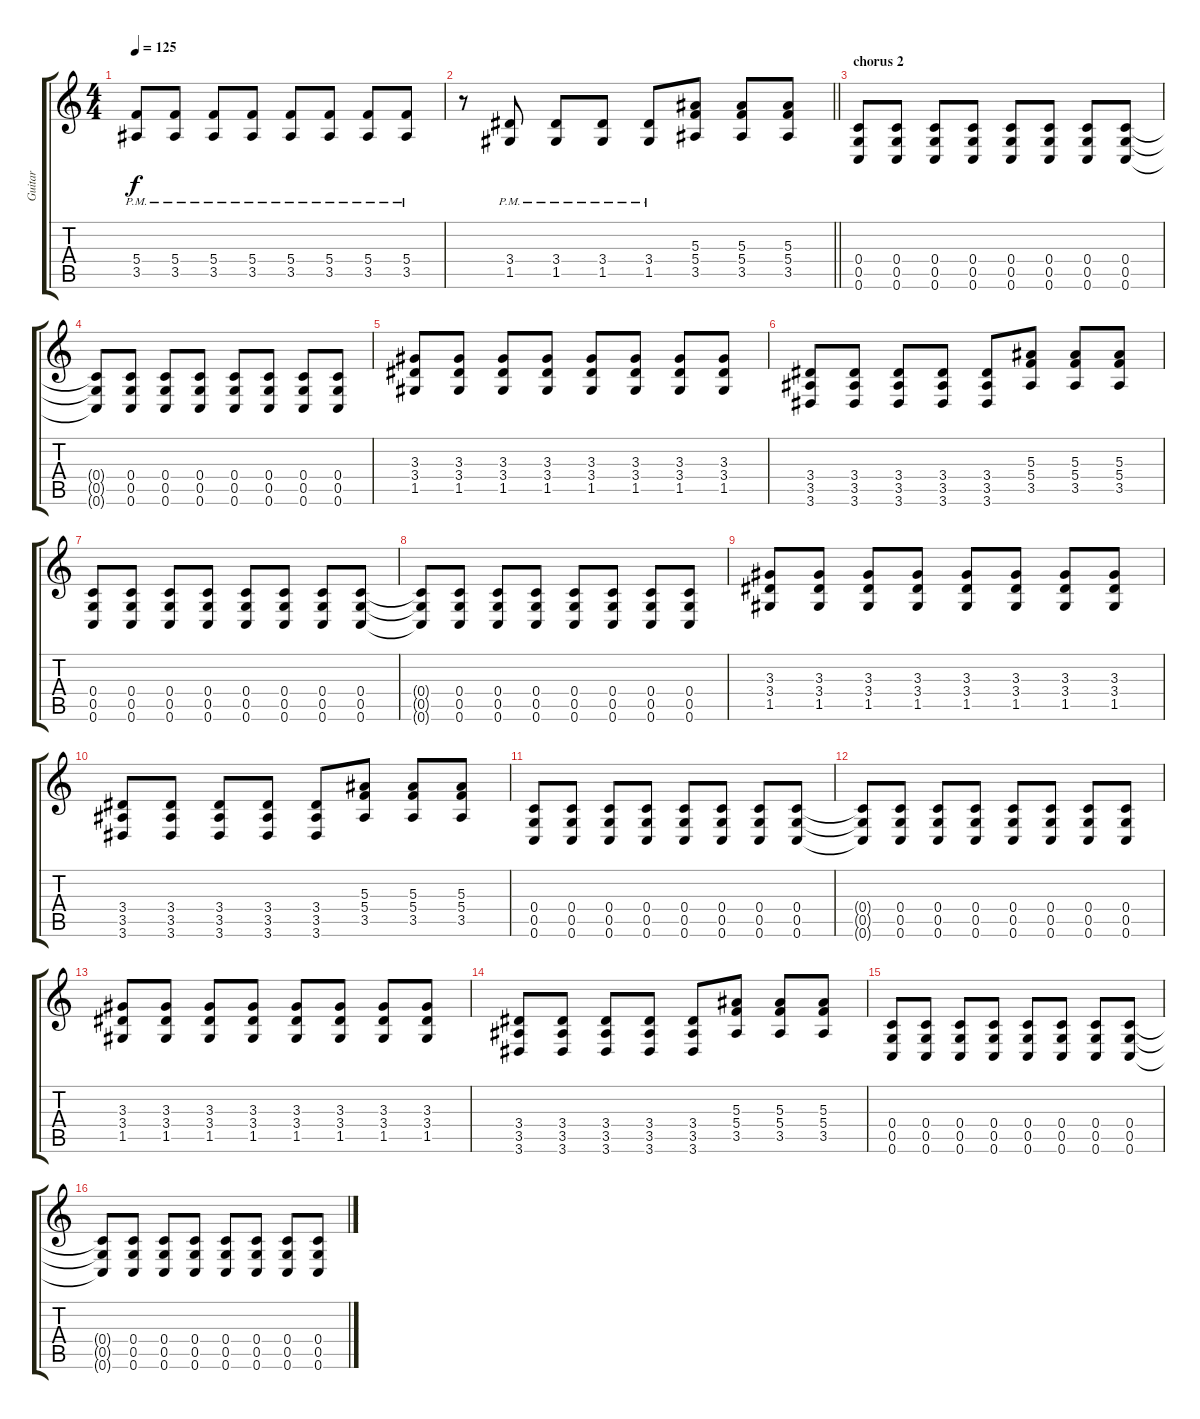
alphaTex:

\track ("Guitar" "Guitar") {instrument electricguitarclean}
\staff {score tabs}
\tuning (D4 A3 F3 C3 G2 C2) {hide}
\ts (4 4)
\tempo 125
\clef g2
\ks c
(5.4{pm} 3.5{pm}).8{dy f} (5.4{pm} 3.5{pm}).8 (5.4{pm} 3.5{pm}).8 (5.4{pm} 3.5{pm}).8 (5.4{pm} 3.5{pm}).8 (5.4{pm} 3.5{pm}).8 (5.4{pm} 3.5{pm}).8 (5.4{pm} 3.5{pm}).8 |
\barLineRight lightlight
r.8 (3.4{pm} 1.5{pm}).8 (3.4{pm} 1.5{pm}).8 (3.4{pm} 1.5{pm}).8 (3.4{pm} 1.5{pm}).8 (5.3 5.4 3.5).8 (5.3 5.4 3.5).8 (5.3 5.4 3.5).8 |
\section ("" "chorus 2")
(0.4 0.5 0.6).8 (0.4 0.5 0.6).8 (0.4 0.5 0.6).8 (0.4 0.5 0.6).8 (0.4 0.5 0.6).8 (0.4 0.5 0.6).8 (0.4 0.5 0.6).8 (0.4 0.5 0.6).8 |
(0.4{t} 0.5{t} 0.6{t}).8 (0.4 0.5 0.6).8 (0.4 0.5 0.6).8 (0.4 0.5 0.6).8 (0.4 0.5 0.6).8 (0.4 0.5 0.6).8 (0.4 0.5 0.6).8 (0.4 0.5 0.6).8 |
(3.3 3.4 1.5).8 (3.3 3.4 1.5).8 (3.3 3.4 1.5).8 (3.3 3.4 1.5).8 (3.3 3.4 1.5).8 (3.3 3.4 1.5).8 (3.3 3.4 1.5).8 (3.3 3.4 1.5).8 |
(3.4 3.5 3.6).8 (3.4 3.5 3.6).8 (3.4 3.5 3.6).8 (3.4 3.5 3.6).8 (3.4 3.5 3.6).8 (5.3 5.4 3.5).8 (5.3 5.4 3.5).8 (5.3 5.4 3.5).8 |
(0.4 0.5 0.6).8 (0.4 0.5 0.6).8 (0.4 0.5 0.6).8 (0.4 0.5 0.6).8 (0.4 0.5 0.6).8 (0.4 0.5 0.6).8 (0.4 0.5 0.6).8 (0.4 0.5 0.6).8 |
(0.4{t} 0.5{t} 0.6{t}).8 (0.4 0.5 0.6).8 (0.4 0.5 0.6).8 (0.4 0.5 0.6).8 (0.4 0.5 0.6).8 (0.4 0.5 0.6).8 (0.4 0.5 0.6).8 (0.4 0.5 0.6).8 |
(3.3 3.4 1.5).8 (3.3 3.4 1.5).8 (3.3 3.4 1.5).8 (3.3 3.4 1.5).8 (3.3 3.4 1.5).8 (3.3 3.4 1.5).8 (3.3 3.4 1.5).8 (3.3 3.4 1.5).8 |
(3.4 3.5 3.6).8 (3.4 3.5 3.6).8 (3.4 3.5 3.6).8 (3.4 3.5 3.6).8 (3.4 3.5 3.6).8 (5.3 5.4 3.5).8 (5.3 5.4 3.5).8 (5.3 5.4 3.5).8 |
(0.4 0.5 0.6).8 (0.4 0.5 0.6).8 (0.4 0.5 0.6).8 (0.4 0.5 0.6).8 (0.4 0.5 0.6).8 (0.4 0.5 0.6).8 (0.4 0.5 0.6).8 (0.4 0.5 0.6).8 |
(0.4{t} 0.5{t} 0.6{t}).8 (0.4 0.5 0.6).8 (0.4 0.5 0.6).8 (0.4 0.5 0.6).8 (0.4 0.5 0.6).8 (0.4 0.5 0.6).8 (0.4 0.5 0.6).8 (0.4 0.5 0.6).8 |
(3.3 3.4 1.5).8 (3.3 3.4 1.5).8 (3.3 3.4 1.5).8 (3.3 3.4 1.5).8 (3.3 3.4 1.5).8 (3.3 3.4 1.5).8 (3.3 3.4 1.5).8 (3.3 3.4 1.5).8 |
(3.4 3.5 3.6).8 (3.4 3.5 3.6).8 (3.4 3.5 3.6).8 (3.4 3.5 3.6).8 (3.4 3.5 3.6).8 (5.3 5.4 3.5).8 (5.3 5.4 3.5).8 (5.3 5.4 3.5).8 |
(0.4 0.5 0.6).8 (0.4 0.5 0.6).8 (0.4 0.5 0.6).8 (0.4 0.5 0.6).8 (0.4 0.5 0.6).8 (0.4 0.5 0.6).8 (0.4 0.5 0.6).8 (0.4 0.5 0.6).8 |
(0.4{t} 0.5{t} 0.6{t}).8 (0.4 0.5 0.6).8 (0.4 0.5 0.6).8 (0.4 0.5 0.6).8 (0.4 0.5 0.6).8 (0.4 0.5 0.6).8 (0.4 0.5 0.6).8 (0.4 0.5 0.6).8
